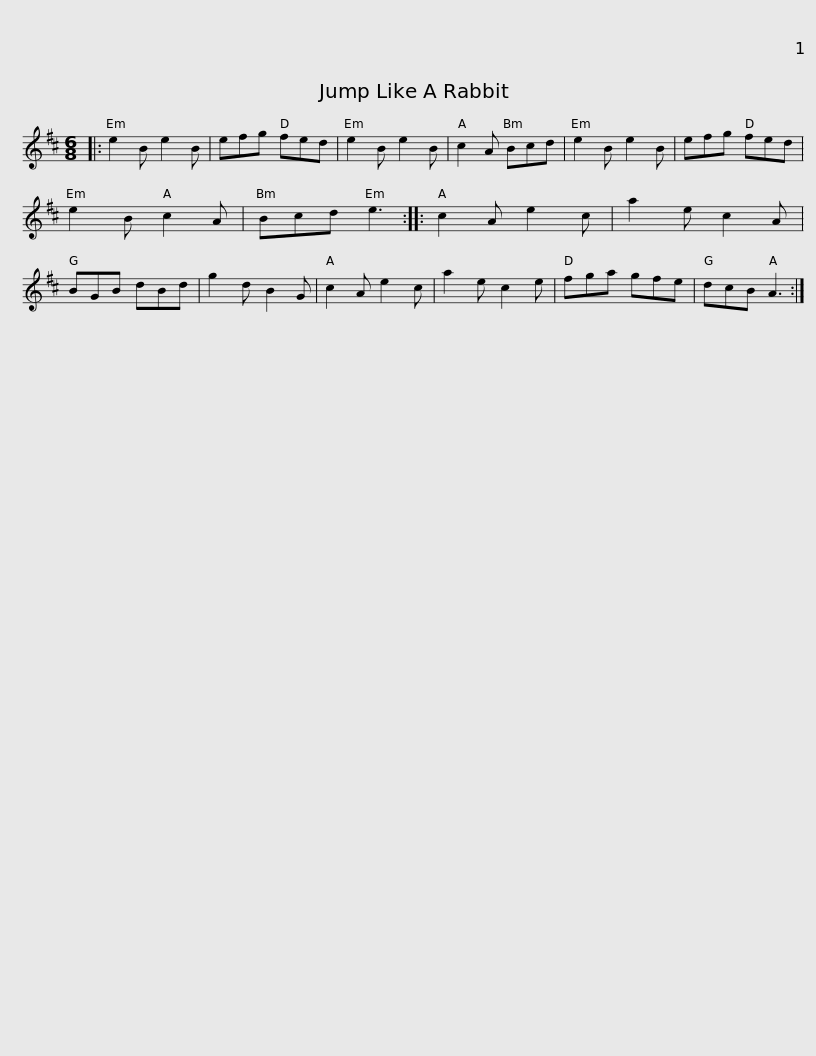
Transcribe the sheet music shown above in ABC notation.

X:1
L:1/8
M:6/8
I:linebreak $
K:D
V:1 treble
V:1
|: e2 B e2 B | efg fed | e2 B e2 B | c2 A Bcd | e2 B e2 B | %5
 efg fed | e2 B c2 A | Bcd e3 ::$ c2 A e2 c | a2 e c2 A | %10
 BGB dBd | g2 d B2 G | c2 A e2 c | a2 e c2 e | fga gfe | %15
 dcB A3 :| %16
